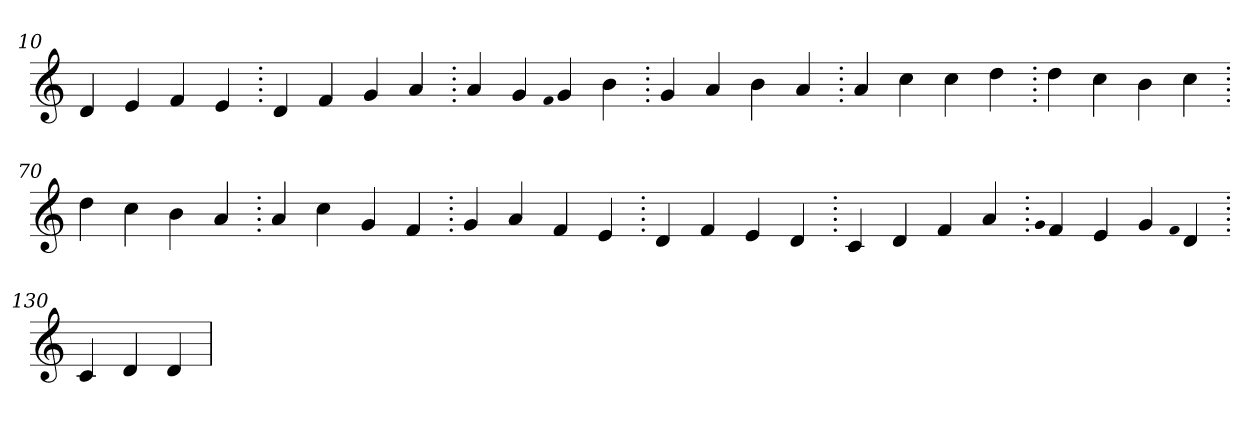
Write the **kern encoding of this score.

**kern
*part1
*staff1
*clefG2
=10.
4d
4e
4f
4e
=20.
4d
4f
4g
4a
=30.
4a
4g
qqf
4g
4b
=40.
4g
4a
4b
4a
=50.
4a
4cc
4cc
4dd
=60.
4dd
4cc
4b
4cc
=70.
4dd
4cc
4b
4a
=80.
4a
4cc
4g
4f
=90.
4g
4a
4f
4e
=100.
4d
4f
4e
4d
=110.
4c
4d
4f
4a
=120.
qqg
4f
4e
4g
qqf
4d
=130.
4c
4d
4d
=
*-
